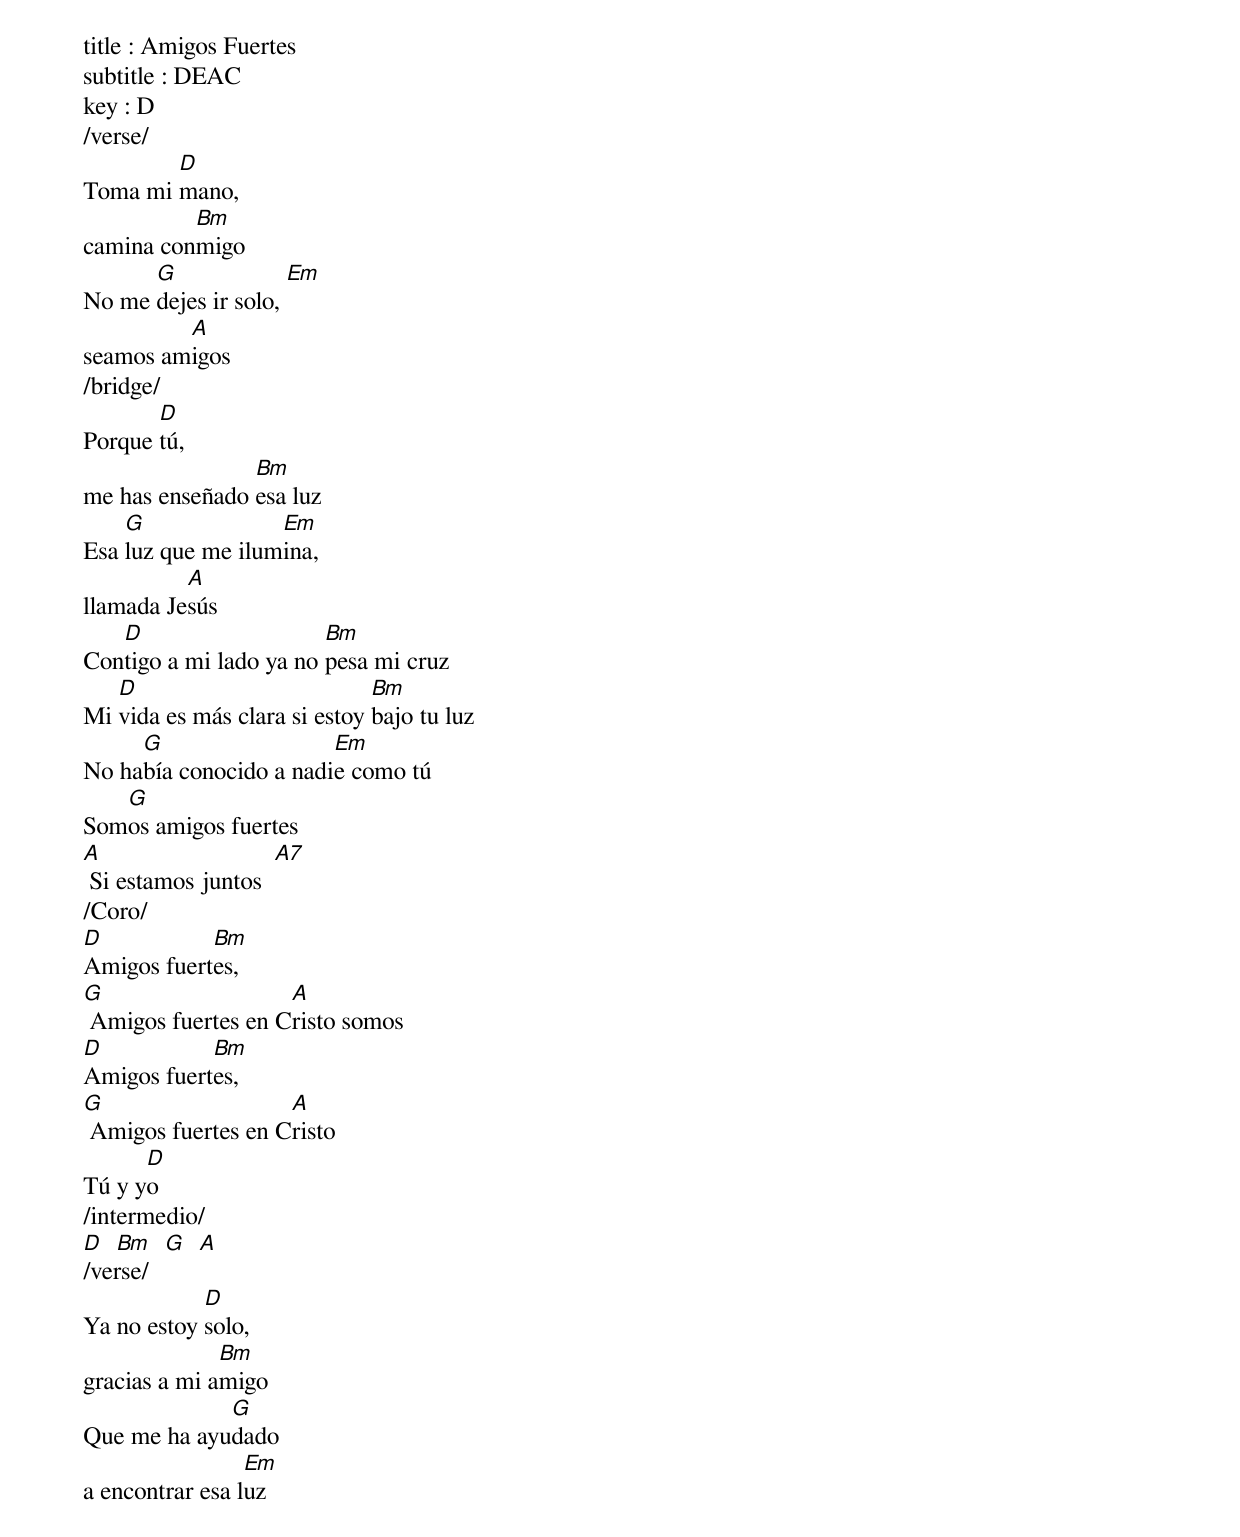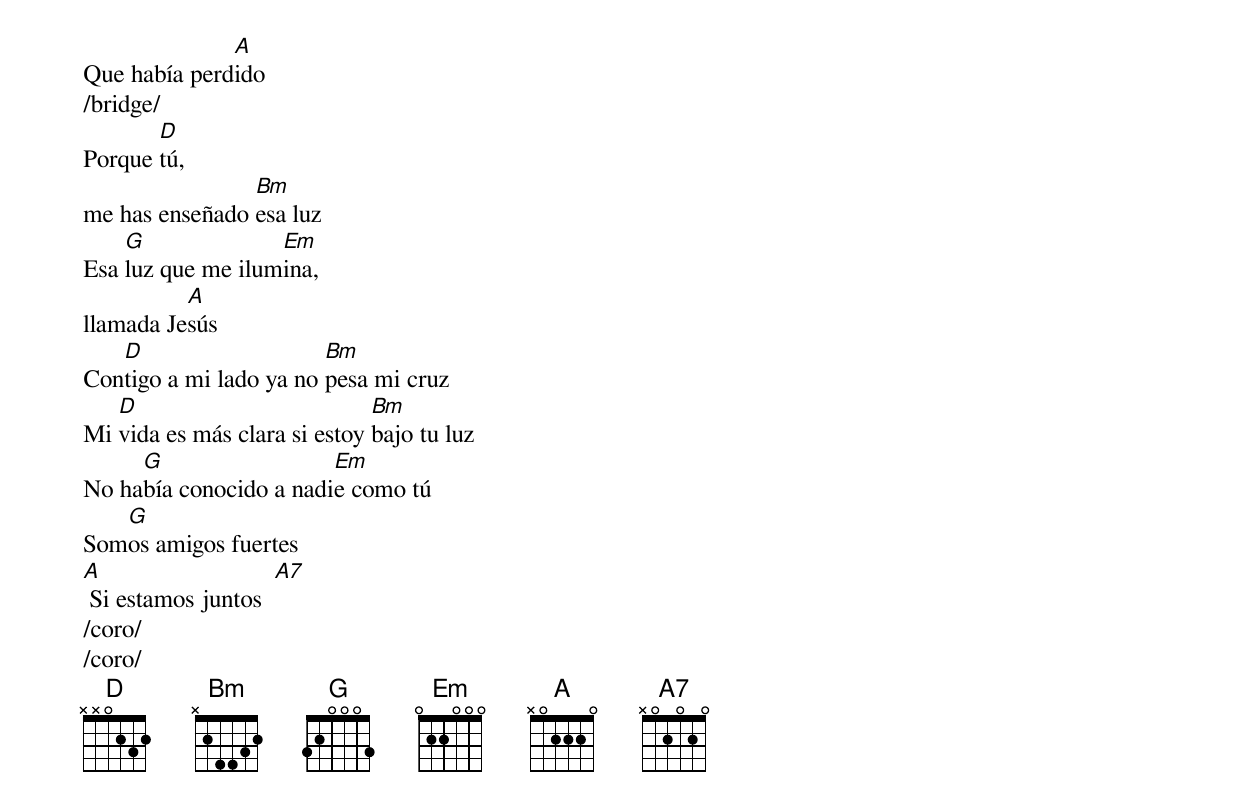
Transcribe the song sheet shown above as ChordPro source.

title : Amigos Fuertes
subtitle : DEAC
key : D
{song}
/verse/
Toma mi [D]mano,
camina con[Bm]migo
No me [G]dejes ir solo, [Em]
seamos am[A]igos
/bridge/
Porque [D]tú,
me has enseñado [Bm]esa luz
Esa [G]luz que me ilum[Em]ina,
llamada Je[A]sús
Con[D]tigo a mi lado ya no [Bm]pesa mi cruz
Mi [D]vida es más clara si estoy [Bm]bajo tu luz
No ha[G]bía conocido a nadi[Em]e como tú
Som[G]os amigos fuertes
[A] Si estamos juntos  [A7]
/Coro/
[D]Amigos fuert[Bm]es,
[G] Amigos fuertes en C[A]risto somos
[D]Amigos fuert[Bm]es,
[G] Amigos fuertes en C[A]risto
Tú y y[D]o
/intermedio/
[D]  [Bm]  [G]  [A]
/verse/
Ya no estoy [D]solo,
gracias a mi a[Bm]migo
Que me ha ayu[G]dado
a encontrar esa l[Em]uz
Que había perd[A]ido
/bridge/
Porque [D]tú,
me has enseñado [Bm]esa luz
Esa [G]luz que me ilum[Em]ina,
llamada Je[A]sús
Con[D]tigo a mi lado ya no [Bm]pesa mi cruz
Mi [D]vida es más clara si estoy [Bm]bajo tu luz
No ha[G]bía conocido a nadi[Em]e como tú
Som[G]os amigos fuertes
[A] Si estamos juntos  [A7]
/coro/
/coro/
